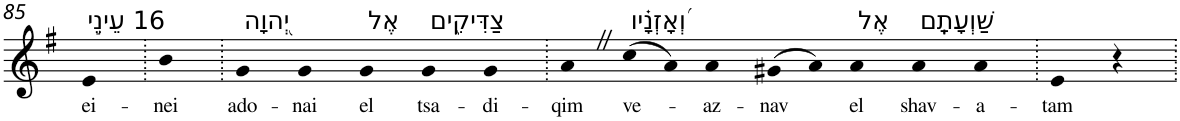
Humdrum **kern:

**kern	**text
*part1	*part1
*staff1	*staff1
*I"Piano	*
*I'Pno	*
!!LO:PB:g=z
*clefG2	*
*k[f#]	*
*G:	*
=85	=85
!LO:TX:a:t=16 עֵינֵ֣י	!
!	!LO:LY:b
4e	ei-
=86.	=86.
!	!LO:LY:b
4b	-nei
=87.	=87.
!LO:TX:a:t=יְ֭הוָה	!
!	!LO:LY:b
4g	ado-
!	!LO:LY:b
4g	-nai
!LO:TX:a:t=אֶל	!
!	!LO:LY:b
4g	el
!LO:TX:a:t=צַדִּיקִ֑ים	!
!	!LO:LY:b
4g	tsa-
!	!LO:LY:b
4g	-di-
=88.	=88.
!	!LO:LY:b
4aZ	-qim
!LO:TX:a:t=וְ֝אָזְנָ֗יו	!
!	!LO:LY:b
(>8cc	ve-
8a)	.
!	!LO:LY:b
4a	-az-
!	!LO:LY:b
(>8g#X	-nav
8a)	.
!LO:TX:a:t=אֶל	!
!	!LO:LY:b
4a	el
!LO:TX:a:t=שַׁוְעָתָֽם	!
!	!LO:LY:b
4a	shav-
!	!LO:LY:b
4a	-a-
=89.	=89.
!	!LO:LY:b
4e	-tam
4r	.
=.	=.
*-	*-
